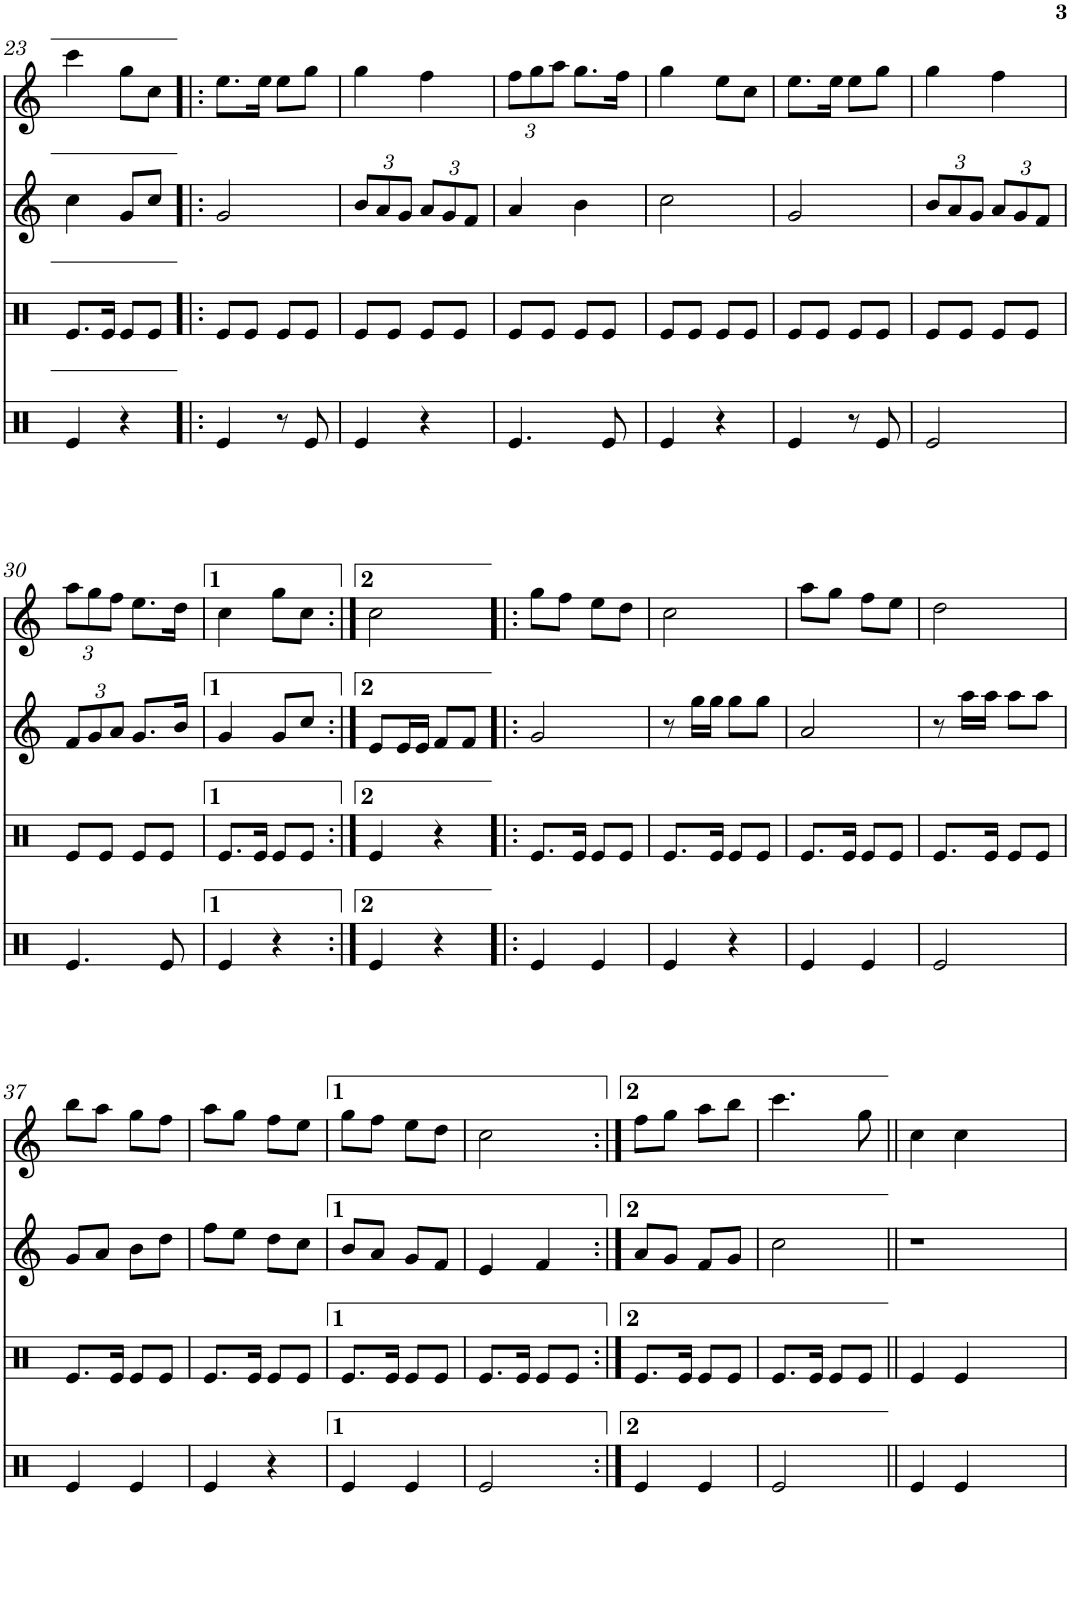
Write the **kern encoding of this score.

**kern	**kern	**kern	**kern
*part4	*part3	*part2	*part1
*staff4	*staff3	*staff2	*staff1
*I"Timbal fondo	*I"Timbal	*I"Gralla 2	*I"Gralla 1
!!LO:PB:g=z
*clefX	*clefX	*clefG2	*clefG2
*k[]	*k[]	*k[]	*k[]
*M2/4	*M2/4	*M2/4	*M2/4
=23	=23	=23	=23
4e/	8.e/L	4cc\	4ccc\
.	16e/Jk	.	.
4r	8e/L	8g/L	8gg\L
.	8e/J	8cc/J	8cc\J
=24!|:	=24!|:	=24!|:	=24!|:
4e/	8e/L	2g/	8.ee\L
.	8e/J	.	.
.	.	.	16ee\Jk
8r	8e/L	.	8ee\L
8e/	8e/J	.	8gg\J
=25	=25	=25	=25
*	*	*Xbrackettup	*
4e/	8e/L	12b/L	4gg\
.	.	12a/	.
.	8e/J	.	.
.	.	12g/J	.
4r	8e/L	12a/L	4ff\
.	.	12g/	.
.	8e/J	.	.
.	.	12f/J	.
=26	=26	=26	=26
*	*	*	*Xbrackettup
4.e/	8e/L	4a/	12ff\L
.	.	.	12gg\
.	8e/J	.	.
.	.	.	12aa\J
.	8e/L	4b\	8.gg\L
8e/	8e/J	.	.
.	.	.	16ff\Jk
=27	=27	=27	=27
4e/	8e/L	2cc\	4gg\
.	8e/J	.	.
4r	8e/L	.	8ee\L
.	8e/J	.	8cc\J
=28	=28	=28	=28
4e/	8e/L	2g/	8.ee\L
.	8e/J	.	.
.	.	.	16ee\Jk
8r	8e/L	.	8ee\L
8e/	8e/J	.	8gg\J
=29	=29	=29	=29
2e/	8e/L	12b/L	4gg\
.	.	12a/	.
.	8e/J	.	.
.	.	12g/J	.
.	8e/L	12a/L	4ff\
.	.	12g/	.
.	8e/J	.	.
.	.	12f/J	.
!!LO:LB:g=z
=30	=30	=30	=30
4.e/	8e/L	12f/L	12aa\L
.	.	12g/	12gg\
.	8e/J	.	.
.	.	12a/J	12ff\J
.	8e/L	8.g/L	8.ee\L
8e/	8e/J	.	.
.	.	16b/Jk	16dd\Jk
=31	=31	=31	=31
4e/	8.e/L	4g/	4cc\
.	16e/Jk	.	.
4r	8e/L	8g/L	8gg\L
.	8e/J	8cc/J	8cc\J
=32:|!	=32:|!	=32:|!	=32:|!
4e/	4e/	8e/L	2cc\
.	.	16e/L	.
.	.	16e/JJ	.
4r	4r	8f/L	.
.	.	8f/J	.
=33!|:	=33!|:	=33!|:	=33!|:
4e/	8.e/L	2g/	8gg\L
.	.	.	8ff\J
.	16e/Jk	.	.
4e/	8e/L	.	8ee\L
.	8e/J	.	8dd\J
=34	=34	=34	=34
4e/	8.e/L	8r	2cc\
.	.	16gg\LL	.
.	16e/Jk	16gg\JJ	.
4r	8e/L	8gg\L	.
.	8e/J	8gg\J	.
=35	=35	=35	=35
4e/	8.e/L	2a/	8aa\L
.	.	.	8gg\J
.	16e/Jk	.	.
4e/	8e/L	.	8ff\L
.	8e/J	.	8ee\J
=36	=36	=36	=36
2e/	8.e/L	8r	2dd\
.	.	16aa\LL	.
.	16e/Jk	16aa\JJ	.
.	8e/L	8aa\L	.
.	8e/J	8aa\J	.
!!LO:LB:g=z
=37	=37	=37	=37
4e/	8.e/L	8g/L	8bb\L
.	.	8a/J	8aa\J
.	16e/Jk	.	.
4e/	8e/L	8b\L	8gg\L
.	8e/J	8dd\J	8ff\J
=38	=38	=38	=38
4e/	8.e/L	8ff\L	8aa\L
.	.	8ee\J	8gg\J
.	16e/Jk	.	.
4r	8e/L	8dd\L	8ff\L
.	8e/J	8cc\J	8ee\J
=39	=39	=39	=39
4e/	8.e/L	8b/L	8gg\L
.	.	8a/J	8ff\J
.	16e/Jk	.	.
4e/	8e/L	8g/L	8ee\L
.	8e/J	8f/J	8dd\J
=40	=40	=40	=40
2e/	8.e/L	4e/	2cc\
.	16e/Jk	.	.
.	8e/L	4f/	.
.	8e/J	.	.
=41:|!	=41:|!	=41:|!	=41:|!
4e/	8.e/L	8a/L	8ff\L
.	.	8g/J	8gg\J
.	16e/Jk	.	.
4e/	8e/L	8f/L	8aa\L
.	8e/J	8g/J	8bb\J
=42	=42	=42	=42
2e/	8.e/L	2cc\	4.ccc\
.	16e/Jk	.	.
.	8e/L	.	.
.	8e/J	.	8gg\
=43||	=43||	=43||	=43||
4e/	4e/	2r	4cc\
4e/	4e/	.	4cc\
2ryy	2ryy	2ryy	2ryy
=	=	=	=
*-	*-	*-	*-
